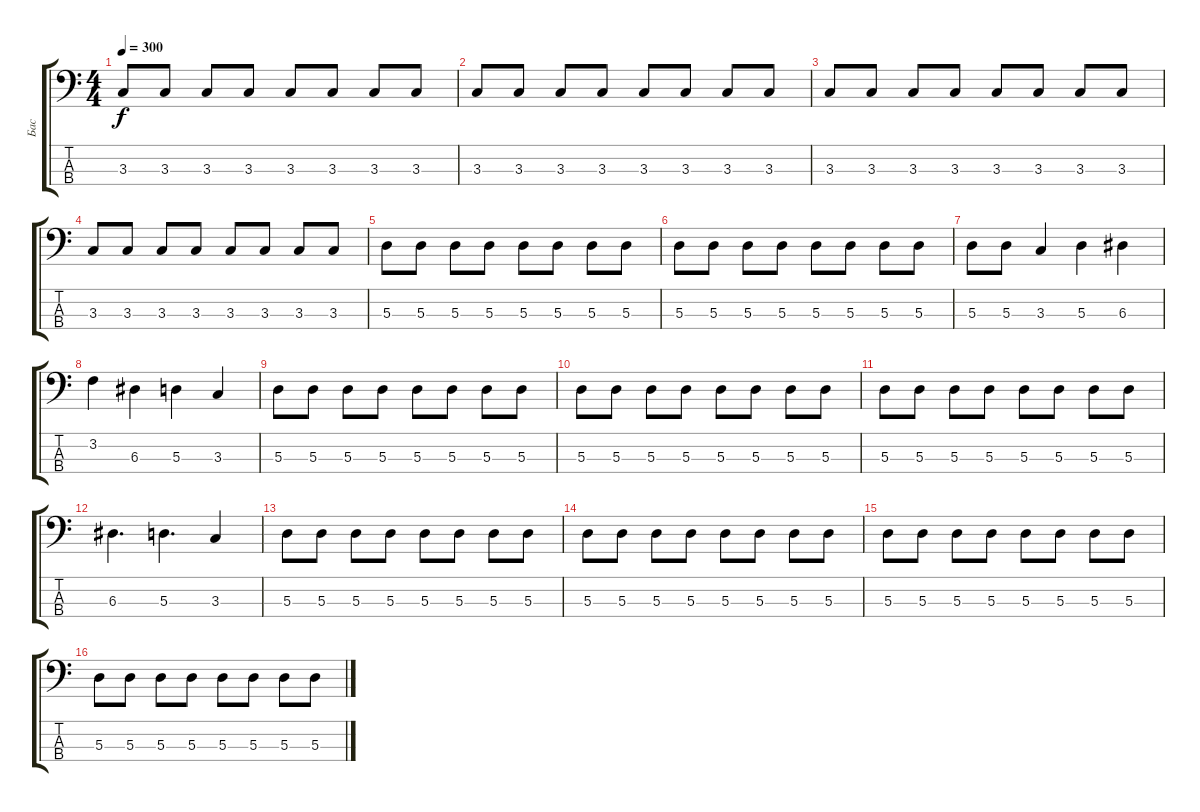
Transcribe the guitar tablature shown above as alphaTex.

\track ("Бас" "Бас") {instrument electricbassfinger}
\staff {score tabs}
\tuning (G2 D2 A1 E1) {hide}
\ts (4 4)
\tempo 300
\clef f4
\ks c
3.3.8{dy f} 3.3.8 3.3.8 3.3.8 3.3.8 3.3.8 3.3.8 3.3.8 |
3.3.8 3.3.8 3.3.8 3.3.8 3.3.8 3.3.8 3.3.8 3.3.8 |
3.3.8 3.3.8 3.3.8 3.3.8 3.3.8 3.3.8 3.3.8 3.3.8 |
3.3.8 3.3.8 3.3.8 3.3.8 3.3.8 3.3.8 3.3.8 3.3.8 |
5.3.8 5.3.8 5.3.8 5.3.8 5.3.8 5.3.8 5.3.8 5.3.8 |
5.3.8 5.3.8 5.3.8 5.3.8 5.3.8 5.3.8 5.3.8 5.3.8 |
5.3.8 5.3.8 3.3.4 5.3.4 6.3.4 |
3.2.4 6.3.4 5.3.4 3.3.4 |
5.3.8 5.3.8 5.3.8 5.3.8 5.3.8 5.3.8 5.3.8 5.3.8 |
5.3.8 5.3.8 5.3.8 5.3.8 5.3.8 5.3.8 5.3.8 5.3.8 |
5.3.8 5.3.8 5.3.8 5.3.8 5.3.8 5.3.8 5.3.8 5.3.8 |
6.3.4{d} 5.3.4{d} 3.3.4 |
5.3.8 5.3.8 5.3.8 5.3.8 5.3.8 5.3.8 5.3.8 5.3.8 |
5.3.8 5.3.8 5.3.8 5.3.8 5.3.8 5.3.8 5.3.8 5.3.8 |
5.3.8 5.3.8 5.3.8 5.3.8 5.3.8 5.3.8 5.3.8 5.3.8 |
5.3.8 5.3.8 5.3.8 5.3.8 5.3.8 5.3.8 5.3.8 5.3.8
